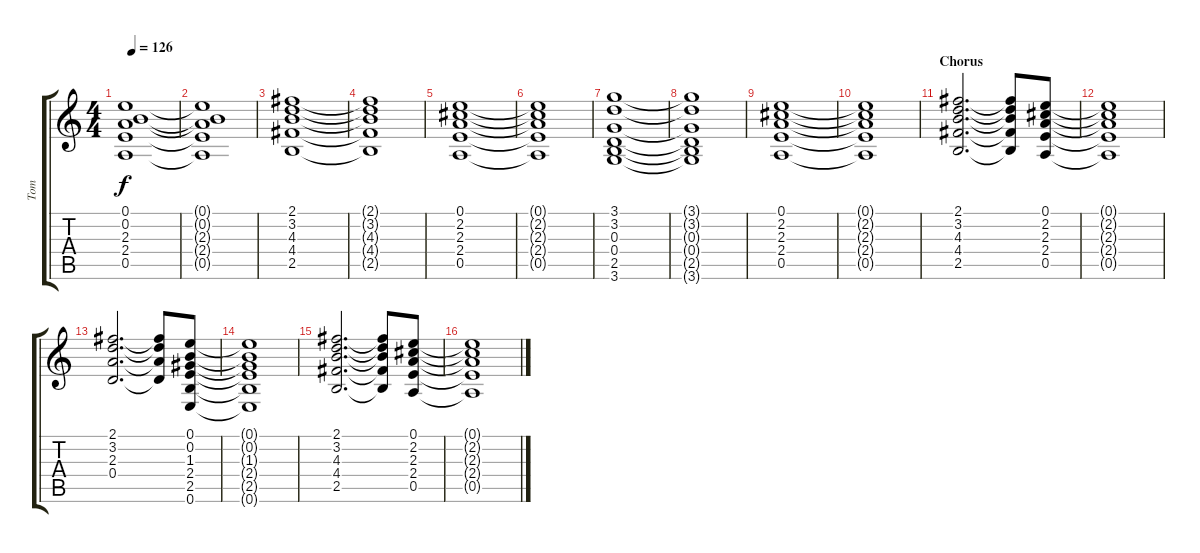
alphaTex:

\track ("Tom" "Tom") {instrument electricguitarclean}
\staff {score tabs}
\tuning (E4 B3 G3 D3 A2 E2) {hide}
\ts (4 4)
\tempo 126
\clef g2
\ks c
(0.1 0.2 2.3 2.4 0.5).1{dy f} |
(0.1{t} 0.2{t} 2.3{t} 2.4{t} 0.5{t}).1 |
(2.1 3.2 4.3 4.4 2.5).1 |
(2.1{t} 3.2{t} 4.3{t} 4.4{t} 2.5{t}).1 |
(0.1 2.2 2.3 2.4 0.5).1 |
(0.1{t} 2.2{t} 2.3{t} 2.4{t} 0.5{t}).1 |
(3.1 3.2 0.3 0.4 2.5 3.6).1 |
(3.1{t} 3.2{t} 0.3{t} 0.4{t} 2.5{t} 3.6{t}).1 |
(0.1 2.2 2.3 2.4 0.5).1 |
(0.1{t} 2.2{t} 2.3{t} 2.4{t} 0.5{t}).1 |
\section ("" "Chorus")
(2.1 3.2 4.3 4.4 2.5).2{d} (2.1{t} 3.2{t} 4.3{t} 4.4{t} 2.5{t}).8 (0.1 2.2 2.3 2.4 0.5).8 |
(0.1{t} 2.2{t} 2.3{t} 2.4{t} 0.5{t}).1 |
(2.1 3.2 2.3 0.4).2{d} (2.1{t} 3.2{t} 2.3{t} 0.4{t}).8 (0.1 0.2 1.3 2.4 2.5 0.6).8 |
(0.1{t} 0.2{t} 1.3{t} 2.4{t} 2.5{t} 0.6{t}).1 |
(2.1 3.2 4.3 4.4 2.5).2{d} (2.1{t} 3.2{t} 4.3{t} 4.4{t} 2.5{t}).8 (0.1 2.2 2.3 2.4 0.5).8 |
(0.1{t} 2.2{t} 2.3{t} 2.4{t} 0.5{t}).1
